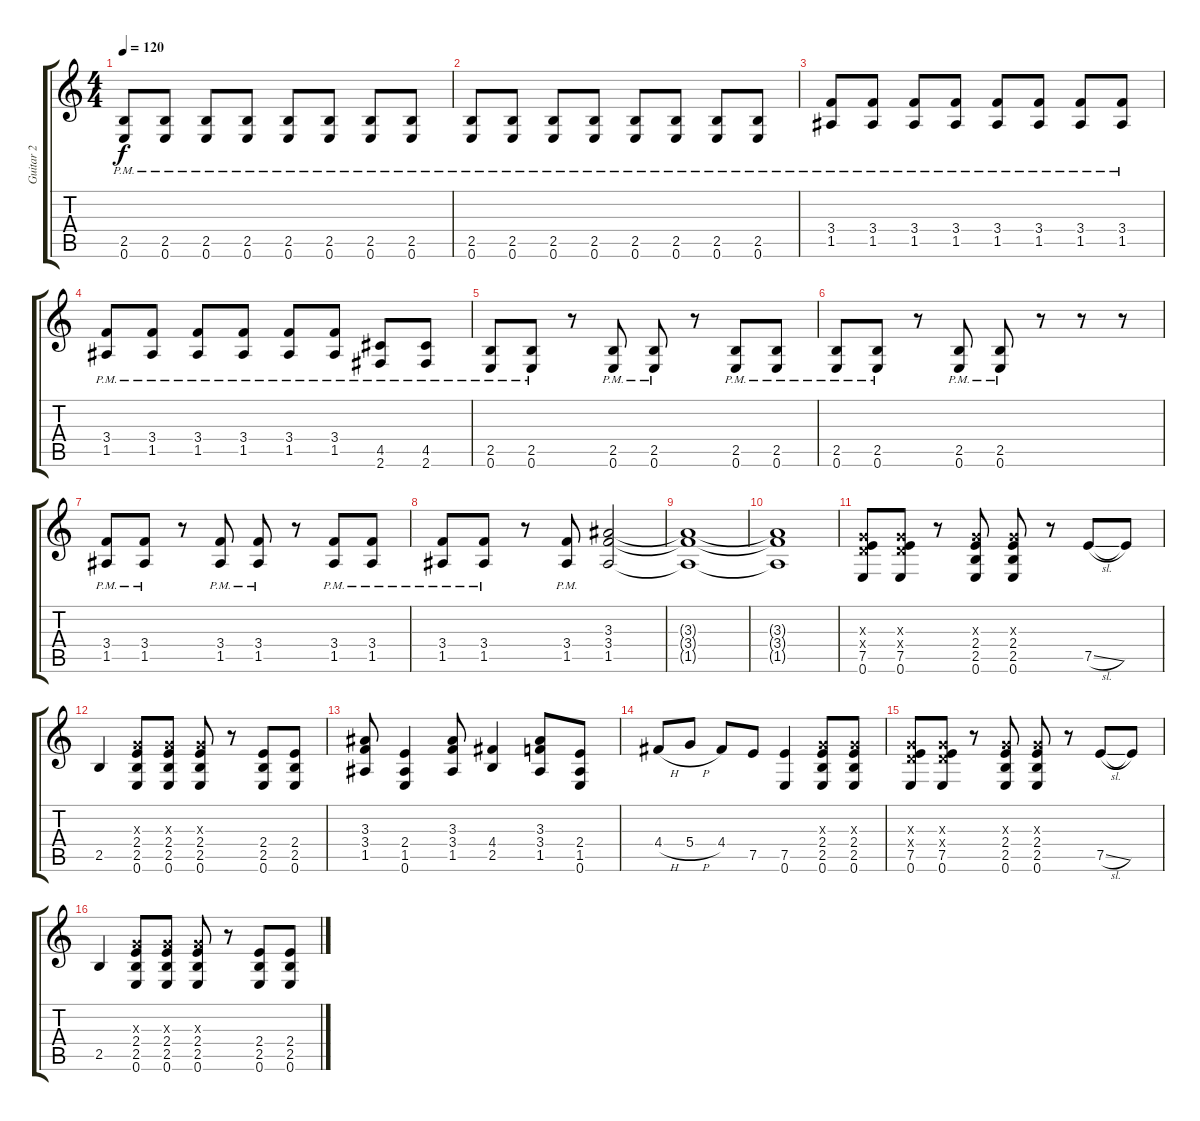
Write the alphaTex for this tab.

\track ("Guitar 2" "Guitar 2") {instrument distortionguitar}
\staff {score tabs}
\tuning (E4 B3 G3 D3 A2 E2) {hide}
\ts (4 4)
\tempo 120
\clef g2
\ks c
(2.5{pm} 0.6{pm}).8{dy f} (2.5{pm} 0.6{pm}).8 (2.5{pm} 0.6{pm}).8 (2.5{pm} 0.6{pm}).8 (2.5{pm} 0.6{pm}).8 (2.5{pm} 0.6{pm}).8 (2.5{pm} 0.6{pm}).8 (2.5{pm} 0.6{pm}).8 |
(2.5{pm} 0.6{pm}).8 (2.5{pm} 0.6{pm}).8 (2.5{pm} 0.6{pm}).8 (2.5{pm} 0.6{pm}).8 (2.5{pm} 0.6{pm}).8 (2.5{pm} 0.6{pm}).8 (2.5{pm} 0.6{pm}).8 (2.5{pm} 0.6{pm}).8 |
(3.4{pm} 1.5{pm}).8 (3.4{pm} 1.5{pm}).8 (3.4{pm} 1.5{pm}).8 (3.4{pm} 1.5{pm}).8 (3.4{pm} 1.5{pm}).8 (3.4{pm} 1.5{pm}).8 (3.4{pm} 1.5{pm}).8 (3.4{pm} 1.5{pm}).8 |
(3.4{pm} 1.5{pm}).8 (3.4{pm} 1.5{pm}).8 (3.4{pm} 1.5{pm}).8 (3.4{pm} 1.5{pm}).8 (3.4{pm} 1.5{pm}).8 (3.4{pm} 1.5{pm}).8 (4.5{pm} 2.6{pm}).8 (4.5{pm} 2.6{pm}).8 |
(2.5{pm} 0.6{pm}).8 (2.5{pm} 0.6{pm}).8 r.8 (2.5{pm} 0.6{pm}).8 (2.5{pm} 0.6{pm}).8 r.8 (2.5{pm} 0.6{pm}).8 (2.5{pm} 0.6{pm}).8 |
(2.5{pm} 0.6{pm}).8 (2.5{pm} 0.6{pm}).8 r.8 (2.5{pm} 0.6{pm}).8 (2.5{pm} 0.6{pm}).8 r.8 r.8 r.8 |
(3.4{pm} 1.5{pm}).8 (3.4{pm} 1.5{pm}).8 r.8 (3.4{pm} 1.5{pm}).8 (3.4{pm} 1.5{pm}).8 r.8 (3.4{pm} 1.5{pm}).8 (3.4{pm} 1.5{pm}).8 |
(3.4{pm} 1.5{pm}).8 (3.4{pm} 1.5{pm}).8 r.8 (3.4{pm} 1.5{pm}).8 (3.3 3.4 1.5).2 |
(3.3{t} 3.4{t} 1.5{t}).1 |
(3.3{t} 3.4{t} 1.5{t}).1 |
(0.3{x} 0.4{x} 7.5 0.6).8 (0.3{x} 0.4{x} 7.5 0.6).8 r.8 (0.3{x} 2.4 2.5 0.6).8 (0.3{x} 2.4 2.5 0.6).8 r.8 7.5{sl}.8 7.5{t}.8 |
2.5.4 (0.3{x} 2.4 2.5 0.6).8 (0.3{x} 2.4 2.5 0.6).8 (0.3{x} 2.4 2.5 0.6).8 r.8 (2.4 2.5 0.6).8 (2.4 2.5 0.6).8 |
(3.3 3.4 1.5).8 (2.4 1.5 0.6).4 (3.3 3.4 1.5).8 (4.4 2.5).4 (3.3 3.4 1.5).8 (2.4 1.5 0.6).8 |
4.4{h}.8 5.4{h}.8 4.4.8 7.5.8 (7.5 0.6).4 (0.3{x} 2.4 2.5 0.6).8 (0.3{x} 2.4 2.5 0.6).8 |
(0.3{x} 0.4{x} 7.5 0.6).8 (0.3{x} 0.4{x} 7.5 0.6).8 r.8 (0.3{x} 2.4 2.5 0.6).8 (0.3{x} 2.4 2.5 0.6).8 r.8 7.5{sl}.8 7.5{t}.8 |
2.5.4 (0.3{x} 2.4 2.5 0.6).8 (0.3{x} 2.4 2.5 0.6).8 (0.3{x} 2.4 2.5 0.6).8 r.8 (2.4 2.5 0.6).8 (2.4 2.5 0.6).8
